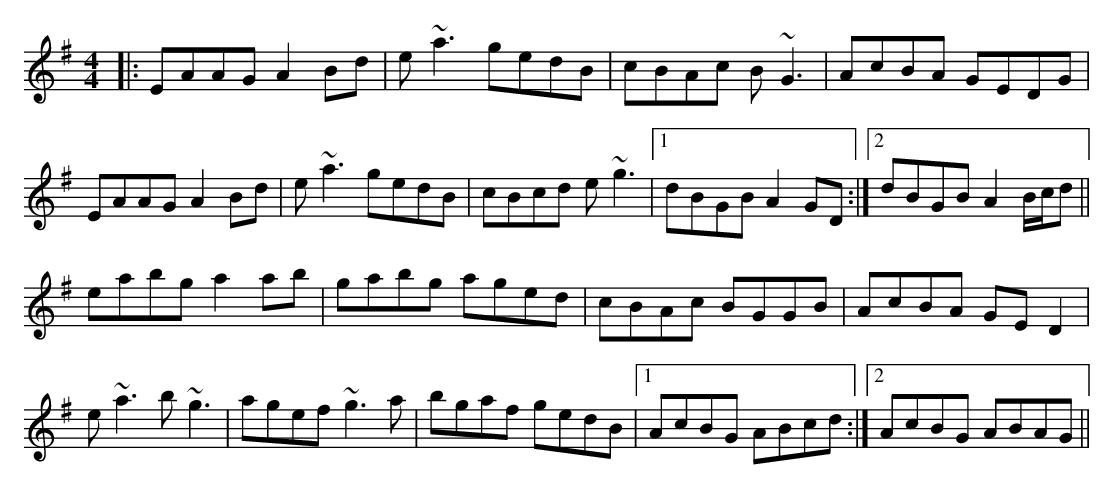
X:1
M:4/4
K:Ador
|:EAAG A2 Bd|e~a3 gedB|cBAc B~G3|AcBA GEDG|
EAAG A2 Bd|e~a3 gedB|cBcd e~g3|1 dBGB A2 GD:|2 dBGB A2 B/c/d||
eabg a2 ab|gabg aged|cBAc BGGB|AcBA GE D2|
e~a3 b~g3|agef ~g3a|bgaf gedB|1 AcBG ABcd:|2 AcBG ABAG||
